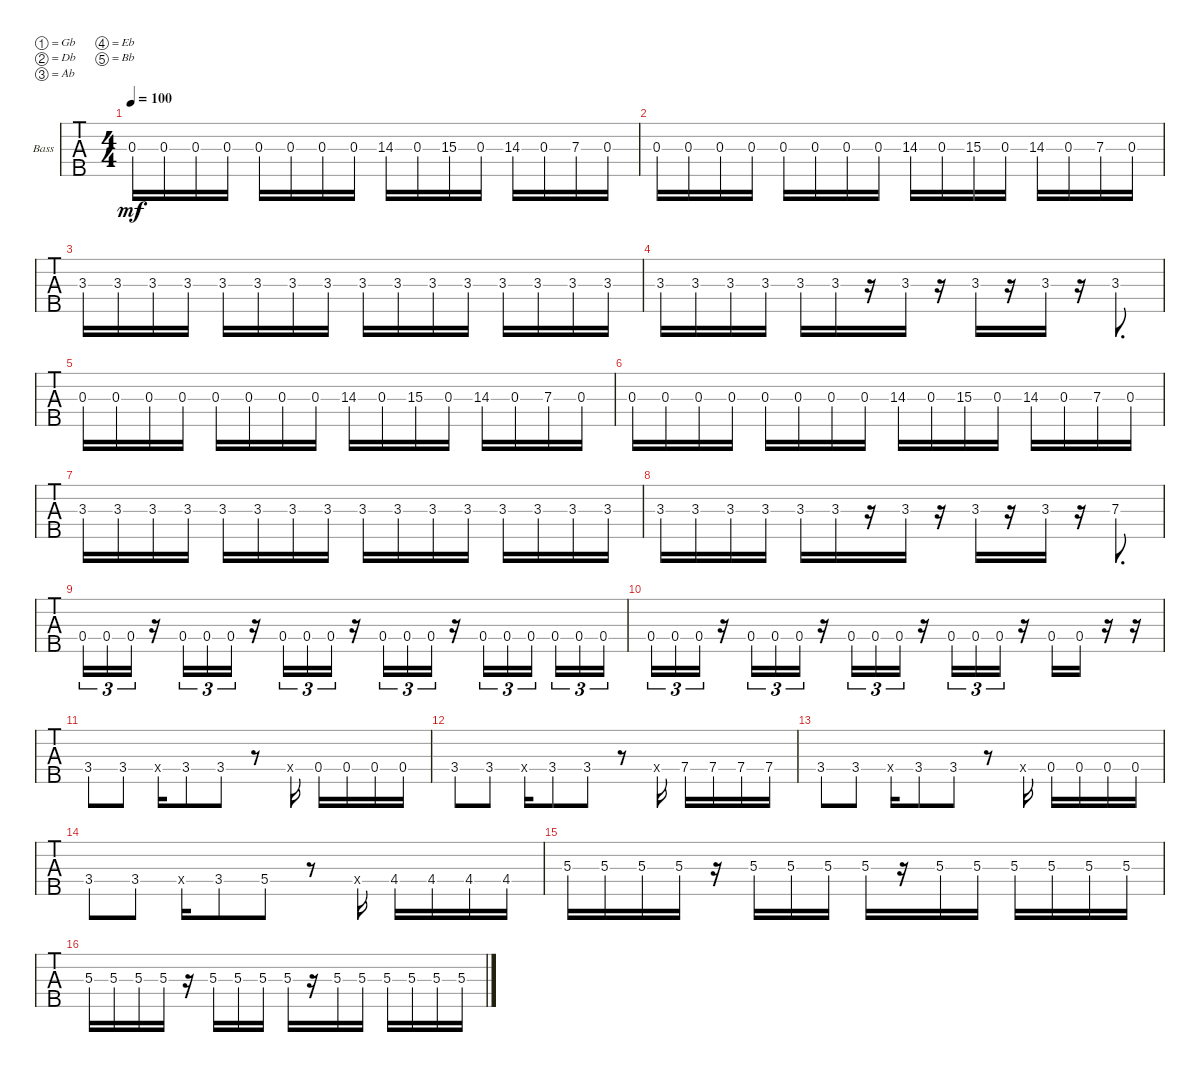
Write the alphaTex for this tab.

\defaultSystemsLayout 4
\bracketExtendMode groupsimilarinstruments
\firstSystemTrackNameOrientation horizontal
\otherSystemsTrackNameOrientation horizontal
\track ("Chad" "Bass") {instrument electricbassfinger}
\staff {tabs}
\tuning (Gb2 Db2 Ab1 Eb1 Bb0)
\ts (4 4)
\tempo 100
\clef f4
\ks c
0.3.16{dy mf} 0.3.16 0.3.16 0.3.16 0.3.16 0.3.16 0.3.16 0.3.16 14.3.16 0.3.16 15.3.16 0.3.16 14.3.16 0.3.16 7.3.16 0.3.16 |
0.3.16 0.3.16 0.3.16 0.3.16 0.3.16 0.3.16 0.3.16 0.3.16 14.3.16 0.3.16 15.3.16 0.3.16 14.3.16 0.3.16 7.3.16 0.3.16 |
3.3.16 3.3.16 3.3.16 3.3.16 3.3.16 3.3.16 3.3.16 3.3.16 3.3.16 3.3.16 3.3.16 3.3.16 3.3.16 3.3.16 3.3.16 3.3.16 |
3.3.16 3.3.16 3.3.16 3.3.16 3.3.16 3.3.16 r.16 3.3.16 r.16 3.3.16 r.16 3.3.16 r.16 3.3.8{d} |
0.3.16 0.3.16 0.3.16 0.3.16 0.3.16 0.3.16 0.3.16 0.3.16 14.3.16 0.3.16 15.3.16 0.3.16 14.3.16 0.3.16 7.3.16 0.3.16 |
0.3.16 0.3.16 0.3.16 0.3.16 0.3.16 0.3.16 0.3.16 0.3.16 14.3.16 0.3.16 15.3.16 0.3.16 14.3.16 0.3.16 7.3.16 0.3.16 |
3.3.16 3.3.16 3.3.16 3.3.16 3.3.16 3.3.16 3.3.16 3.3.16 3.3.16 3.3.16 3.3.16 3.3.16 3.3.16 3.3.16 3.3.16 3.3.16 |
3.3.16 3.3.16 3.3.16 3.3.16 3.3.16 3.3.16 r.16 3.3.16 r.16 3.3.16 r.16 3.3.16 r.16 7.3.8{d} |
0.4.16{tu (3 2)} 0.4.16{tu (3 2)} 0.4.16{tu (3 2)} r.16 0.4.16{tu (3 2)} 0.4.16{tu (3 2)} 0.4.16{tu (3 2)} r.16 0.4.16{tu (3 2)} 0.4.16{tu (3 2)} 0.4.16{tu (3 2)} r.16 0.4.16{tu (3 2)} 0.4.16{tu (3 2)} 0.4.16{tu (3 2)} r.16 0.4.16{tu (3 2)} 0.4.16{tu (3 2)} 0.4.16{tu (3 2)} 0.4.16{tu (3 2)} 0.4.16{tu (3 2)} 0.4.16{tu (3 2)} |
0.4.16{tu (3 2)} 0.4.16{tu (3 2)} 0.4.16{tu (3 2)} r.16 0.4.16{tu (3 2)} 0.4.16{tu (3 2)} 0.4.16{tu (3 2)} r.16 0.4.16{tu (3 2)} 0.4.16{tu (3 2)} 0.4.16{tu (3 2)} r.16 0.4.16{tu (3 2)} 0.4.16{tu (3 2)} 0.4.16{tu (3 2)} r.16 0.4.16 0.4.16 r.16 r.16 |
3.4{st}.8 3.4{st}.8 0.4{x}.16 3.4{st}.8 3.4{st}.8 r.8 0.4{x}.16 0.4{st}.16 0.4{st}.16 0.4{st}.16 0.4{st}.16 |
3.4{st}.8 3.4{st}.8 0.4{x}.16 3.4{st}.8 3.4{st}.8 r.8 0.4{x}.16 7.4{st}.16 7.4{st}.16 7.4{st}.16 7.4{st}.16 |
3.4{st}.8 3.4{st}.8 0.4{x}.16 3.4{st}.8 3.4{st}.8 r.8 0.4{x}.16 0.4{st}.16 0.4{st}.16 0.4{st}.16 0.4{st}.16 |
3.4{st}.8 3.4{st}.8 0.4{x}.16 3.4{st}.8 5.4{st}.8 r.8 0.4{x}.16 4.4{st}.16 4.4{st}.16 4.4{st}.16 4.4{st}.16 |
5.3{st}.16 5.3{st}.16 5.3{st}.16 5.3{st}.16 r.16 5.3{st}.16 5.3{st}.16 5.3{st}.16 5.3{st}.16 r.16 5.3{st}.16 5.3{st}.16 5.3{st}.16 5.3{st}.16 5.3{st}.16 5.3{st}.16 |
5.3{st}.16 5.3{st}.16 5.3{st}.16 5.3{st}.16 r.16 5.3{st}.16 5.3{st}.16 5.3{st}.16 5.3{st}.16 r.16 5.3{st}.16 5.3{st}.16 5.3{st}.16 5.3{st}.16 5.3{st}.16 5.3{st}.16
